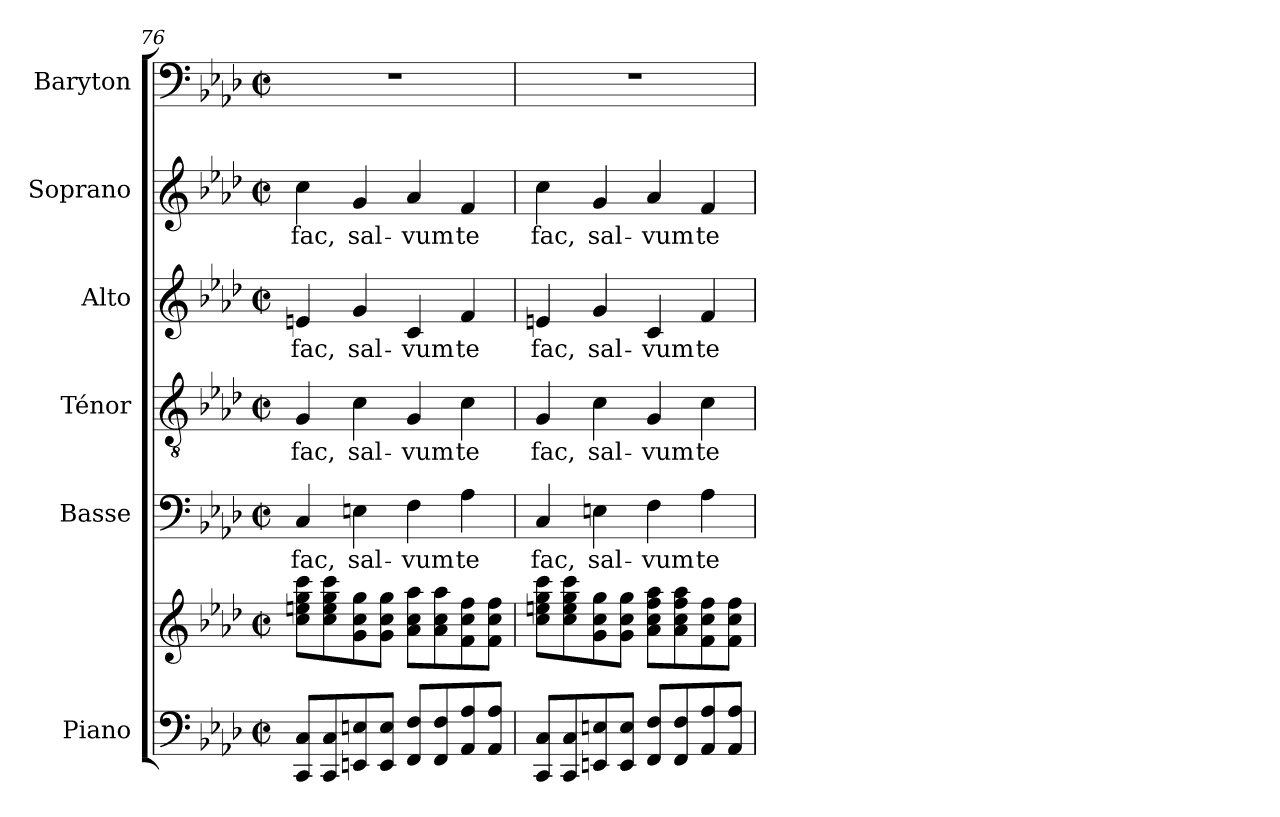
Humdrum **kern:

**kern	**kern	**kern	**text	**kern	**text	**kern	**text	**kern	**text	**kern
*part6	*part6	*part5	*part5	*part4	*part4	*part3	*part3	*part2	*part2	*part1
*staff7	*staff6	*staff5	*staff5	*staff4	*staff4	*staff3	*staff3	*staff2	*staff2	*staff1
*I"Piano	*	*I"Basse	*	*I"Ténor	*	*I"Alto	*	*I"Soprano	*	*I"Baryton
*I'Pno.	*	*I'B.	*	*I'T.	*	*I'Alt.	*	*I'So.	*	*I'Bar.
*clefF4	*clefG2	*clefF4	*	*clefGv2	*	*clefG2	*	*clefG2	*	*clefF4
*k[b-e-a-d-]	*k[b-e-a-d-]	*k[b-e-a-d-]	*	*k[b-e-a-d-]	*	*k[b-e-a-d-]	*	*k[b-e-a-d-]	*	*k[b-e-a-d-]
*M4/4	*M4/4	*M4/4	*	*M4/4	*	*M4/4	*	*M4/4	*	*M4/4
*met(c|)	*met(c|)	*met(c|)	*	*met(c|)	*	*met(c|)	*	*met(c|)	*	*met(c|)
=76	=76	=76	=76	=76	=76	=76	=76	=76	=76	=76
!	!	!	!LO:LY:b	!	!LO:LY:b	!	!LO:LY:b	!	!LO:LY:b	!
8CC/ 8C/L	8cc\ 8een\ 8gg\ 8ccc\L	4C/	fac,	4G/	fac,	4en/	fac,	4cc\	fac,	1r
8CC/ 8C/	8cc\ 8ee\ 8gg\ 8ccc\	.	.	.	.	.	.	.	.	.
!	!	!	!LO:LY:b	!	!LO:LY:b	!	!LO:LY:b	!	!LO:LY:b	!
8EEn/ 8En/	8g\ 8cc\ 8gg\	4En\	sal-	4c\	sal-	4g/	sal-	4g/	sal-	.
8EE/ 8E/J	8g\ 8cc\ 8gg\J	.	.	.	.	.	.	.	.	.
!	!	!	!LO:LY:b	!	!LO:LY:b	!	!LO:LY:b	!	!LO:LY:b	!
8FF/ 8F/L	8a-\ 8cc\ 8aa-\L	4F\	-vum	4G/	-vum	4c/	-vum	4a-/	-vum	.
8FF/ 8F/	8a-\ 8cc\ 8aa-\	.	.	.	.	.	.	.	.	.
!	!	!	!LO:LY:b	!	!LO:LY:b	!	!LO:LY:b	!	!LO:LY:b	!
8AA-/ 8A-/	8f\ 8cc\ 8ff\	4A-\	te	4c\	te	4f/	te	4f/	te	.
8AA-/ 8A-/J	8f\ 8cc\ 8ff\J	.	.	.	.	.	.	.	.	.
!!LO:PB:g=z
=77	=77	=77	=77	=77	=77	=77	=77	=77	=77	=77
!	!	!	!LO:LY:b	!	!LO:LY:b	!	!LO:LY:b	!	!LO:LY:b	!
8CC/ 8C/L	8cc\ 8een\ 8gg\ 8ccc\L	4C/	fac,	4G/	fac,	4en/	fac,	4cc\	fac,	1r
8CC/ 8C/	8cc\ 8ee\ 8gg\ 8ccc\	.	.	.	.	.	.	.	.	.
!	!	!	!LO:LY:b	!	!LO:LY:b	!	!LO:LY:b	!	!LO:LY:b	!
8EEn/ 8En/	8g\ 8cc\ 8gg\	4En\	sal-	4c\	sal-	4g/	sal-	4g/	sal-	.
8EE/ 8E/J	8g\ 8cc\ 8gg\J	.	.	.	.	.	.	.	.	.
!	!	!	!LO:LY:b	!	!LO:LY:b	!	!LO:LY:b	!	!LO:LY:b	!
8FF/ 8F/L	8a-\ 8cc\ 8ff\ 8aa-\L	4F\	-vum	4G/	-vum	4c/	-vum	4a-/	-vum	.
8FF/ 8F/	8a-\ 8cc\ 8ff\ 8aa-\	.	.	.	.	.	.	.	.	.
!	!	!	!LO:LY:b	!	!LO:LY:b	!	!LO:LY:b	!	!LO:LY:b	!
8AA-/ 8A-/	8f\ 8cc\ 8ff\	4A-\	te	4c\	te	4f/	te	4f/	te	.
8AA-/ 8A-/J	8f\ 8cc\ 8ff\J	.	.	.	.	.	.	.	.	.
=	=	=	=	=	=	=	=	=	=	=
*-	*-	*-	*-	*-	*-	*-	*-	*-	*-	*-
